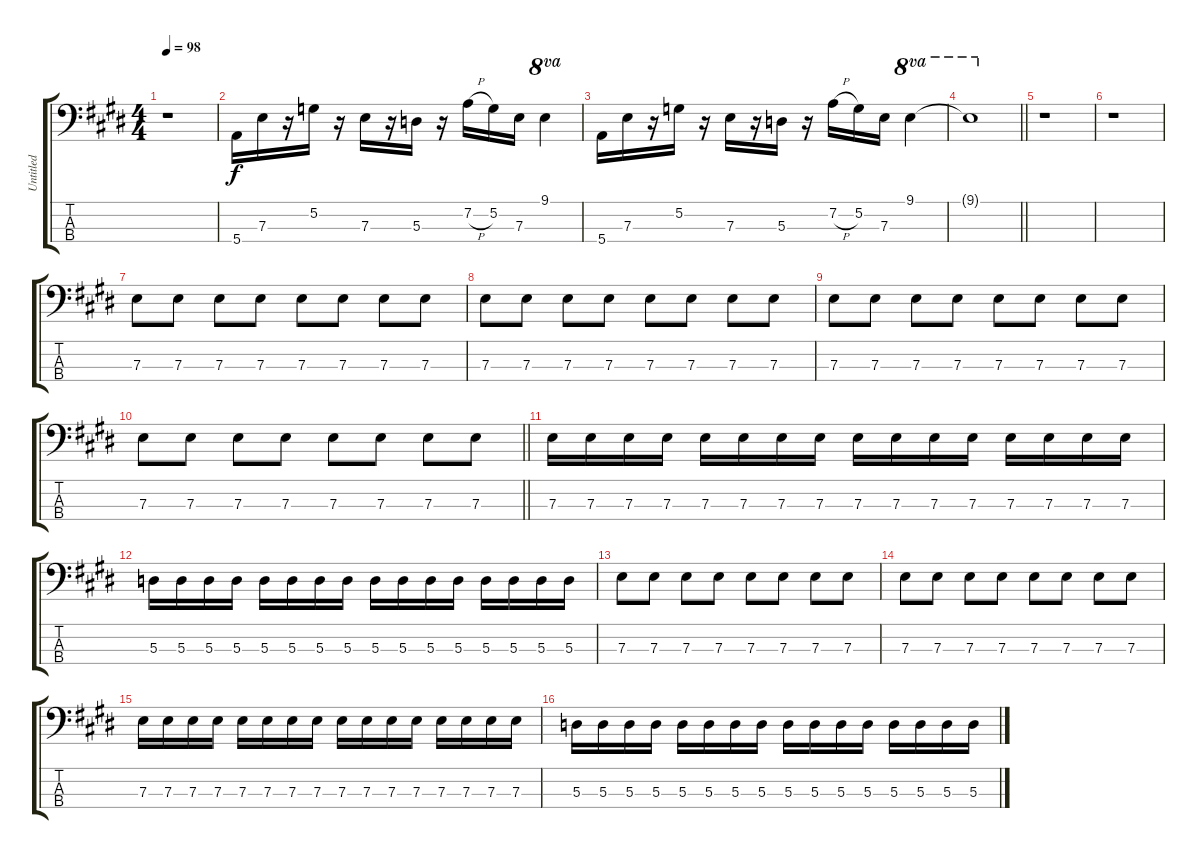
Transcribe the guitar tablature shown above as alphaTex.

\track ("Untitled" "Untitled") {instrument electricbassfinger}
\staff {score tabs}
\tuning (G2 D2 A1 E1) {hide}
\ts (4 4)
\tempo 98
\clef f4
\ks e
r.1{dy f instrument electricbassfinger} |
\ks c#minor
5.4.16 7.3.16 r.16 5.2.16 r.16 7.3.16 r.16 5.3.16 r.16 7.2{h}.16 5.2.16 7.3.16 9.1.4{ot 8va} |
\ks e
5.4.16 7.3.16 r.16 5.2.16 r.16 7.3.16 r.16 5.3.16 r.16 7.2{h}.16 5.2.16 7.3.16 9.1.4{ot 8va} |
\barLineRight lightlight
\ks c#minor
9.1{t}.1{ot 8va} |
\ks e
r.1 |
\ks c#minor
r.1 |
7.3.8 7.3.8 7.3.8 7.3.8 7.3.8 7.3.8 7.3.8 7.3.8 |
\ks e
7.3.8 7.3.8 7.3.8 7.3.8 7.3.8 7.3.8 7.3.8 7.3.8 |
\ks c#minor
7.3.8 7.3.8 7.3.8 7.3.8 7.3.8 7.3.8 7.3.8 7.3.8 |
\barLineRight lightlight
7.3.8 7.3.8 7.3.8 7.3.8 7.3.8 7.3.8 7.3.8 7.3.8 |
\ks e
7.3.16 7.3.16 7.3.16 7.3.16 7.3.16 7.3.16 7.3.16 7.3.16 7.3.16 7.3.16 7.3.16 7.3.16 7.3.16 7.3.16 7.3.16 7.3.16 |
\ks c#minor
5.3.16 5.3.16 5.3.16 5.3.16 5.3.16 5.3.16 5.3.16 5.3.16 5.3.16 5.3.16 5.3.16 5.3.16 5.3.16 5.3.16 5.3.16 5.3.16 |
\ks e
7.3.8 7.3.8 7.3.8 7.3.8 7.3.8 7.3.8 7.3.8 7.3.8 |
\ks c#minor
7.3.8 7.3.8 7.3.8 7.3.8 7.3.8 7.3.8 7.3.8 7.3.8 |
\ks e
7.3.16 7.3.16 7.3.16 7.3.16 7.3.16 7.3.16 7.3.16 7.3.16 7.3.16 7.3.16 7.3.16 7.3.16 7.3.16 7.3.16 7.3.16 7.3.16 |
\ks c#minor
5.3.16 5.3.16 5.3.16 5.3.16 5.3.16 5.3.16 5.3.16 5.3.16 5.3.16 5.3.16 5.3.16 5.3.16 5.3.16 5.3.16 5.3.16 5.3.16
